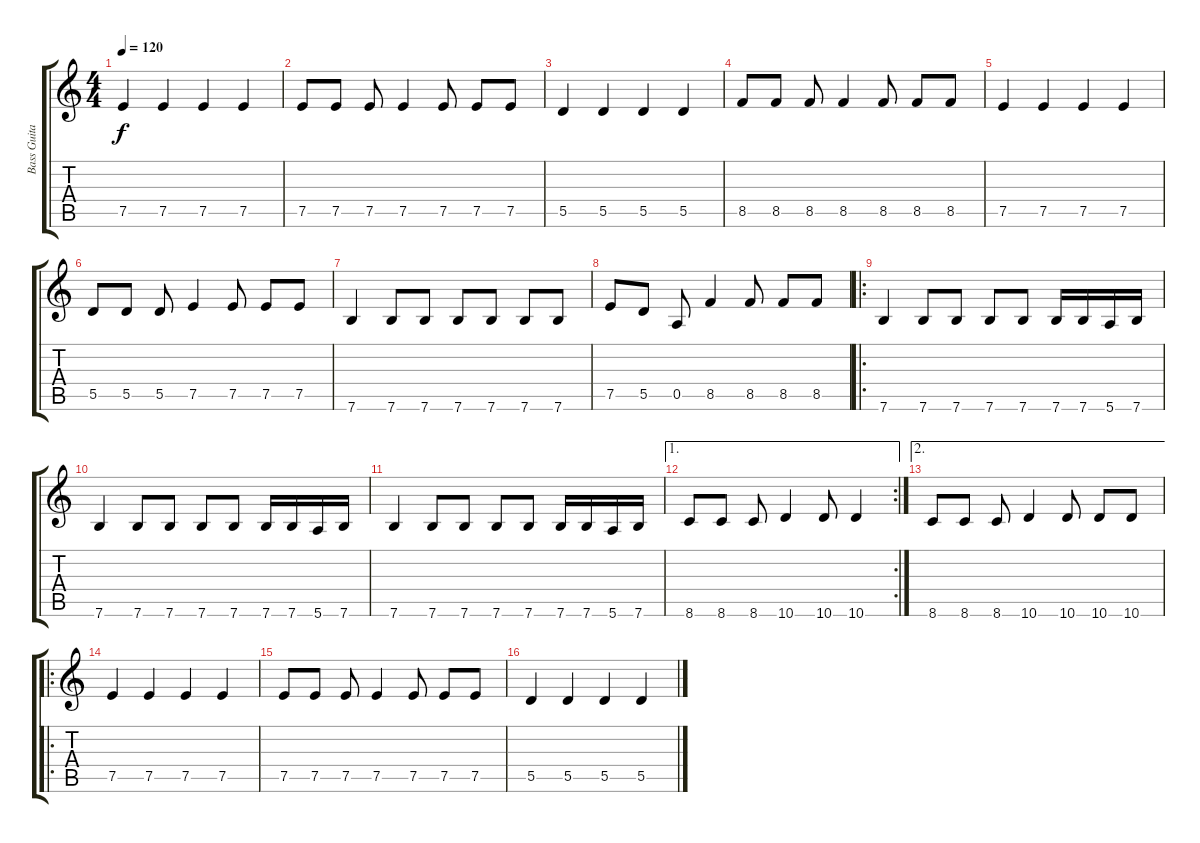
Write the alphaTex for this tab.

\track ("Bass Guitar" "Bass Guita") {instrument electricbassfinger}
\staff {score tabs}
\tuning (E4 B3 G3 D3 A2 E2) {hide}
\ts (4 4)
\tempo 120
\clef g2
\ks c
7.5.4{dy f} 7.5.4 7.5.4 7.5.4 |
7.5.8 7.5.8 7.5.8 7.5.4 7.5.8 7.5.8 7.5.8 |
5.5.4 5.5.4 5.5.4 5.5.4 |
8.5.8 8.5.8 8.5.8 8.5.4 8.5.8 8.5.8 8.5.8 |
7.5.4 7.5.4 7.5.4 7.5.4 |
5.5.8 5.5.8 5.5.8 7.5.4 7.5.8 7.5.8 7.5.8 |
7.6.4 7.6.8 7.6.8 7.6.8 7.6.8 7.6.8 7.6.8 |
7.5.8 5.5.8 0.5.8 8.5.4 8.5.8 8.5.8 8.5.8 |
\ro
7.6.4 7.6.8 7.6.8 7.6.8 7.6.8 7.6.16 7.6.16 5.6.16 7.6.16 |
7.6.4 7.6.8 7.6.8 7.6.8 7.6.8 7.6.16 7.6.16 5.6.16 7.6.16 |
7.6.4 7.6.8 7.6.8 7.6.8 7.6.8 7.6.16 7.6.16 5.6.16 7.6.16 |
\ae 1
\rc 2
8.6.8 8.6.8 8.6.8 10.6.4 10.6.8 10.6.4 |
\ae 2
8.6.8 8.6.8 8.6.8 10.6.4 10.6.8 10.6.8 10.6.8 |
\ro
7.5.4 7.5.4 7.5.4 7.5.4 |
7.5.8 7.5.8 7.5.8 7.5.4 7.5.8 7.5.8 7.5.8 |
5.5.4 5.5.4 5.5.4 5.5.4
